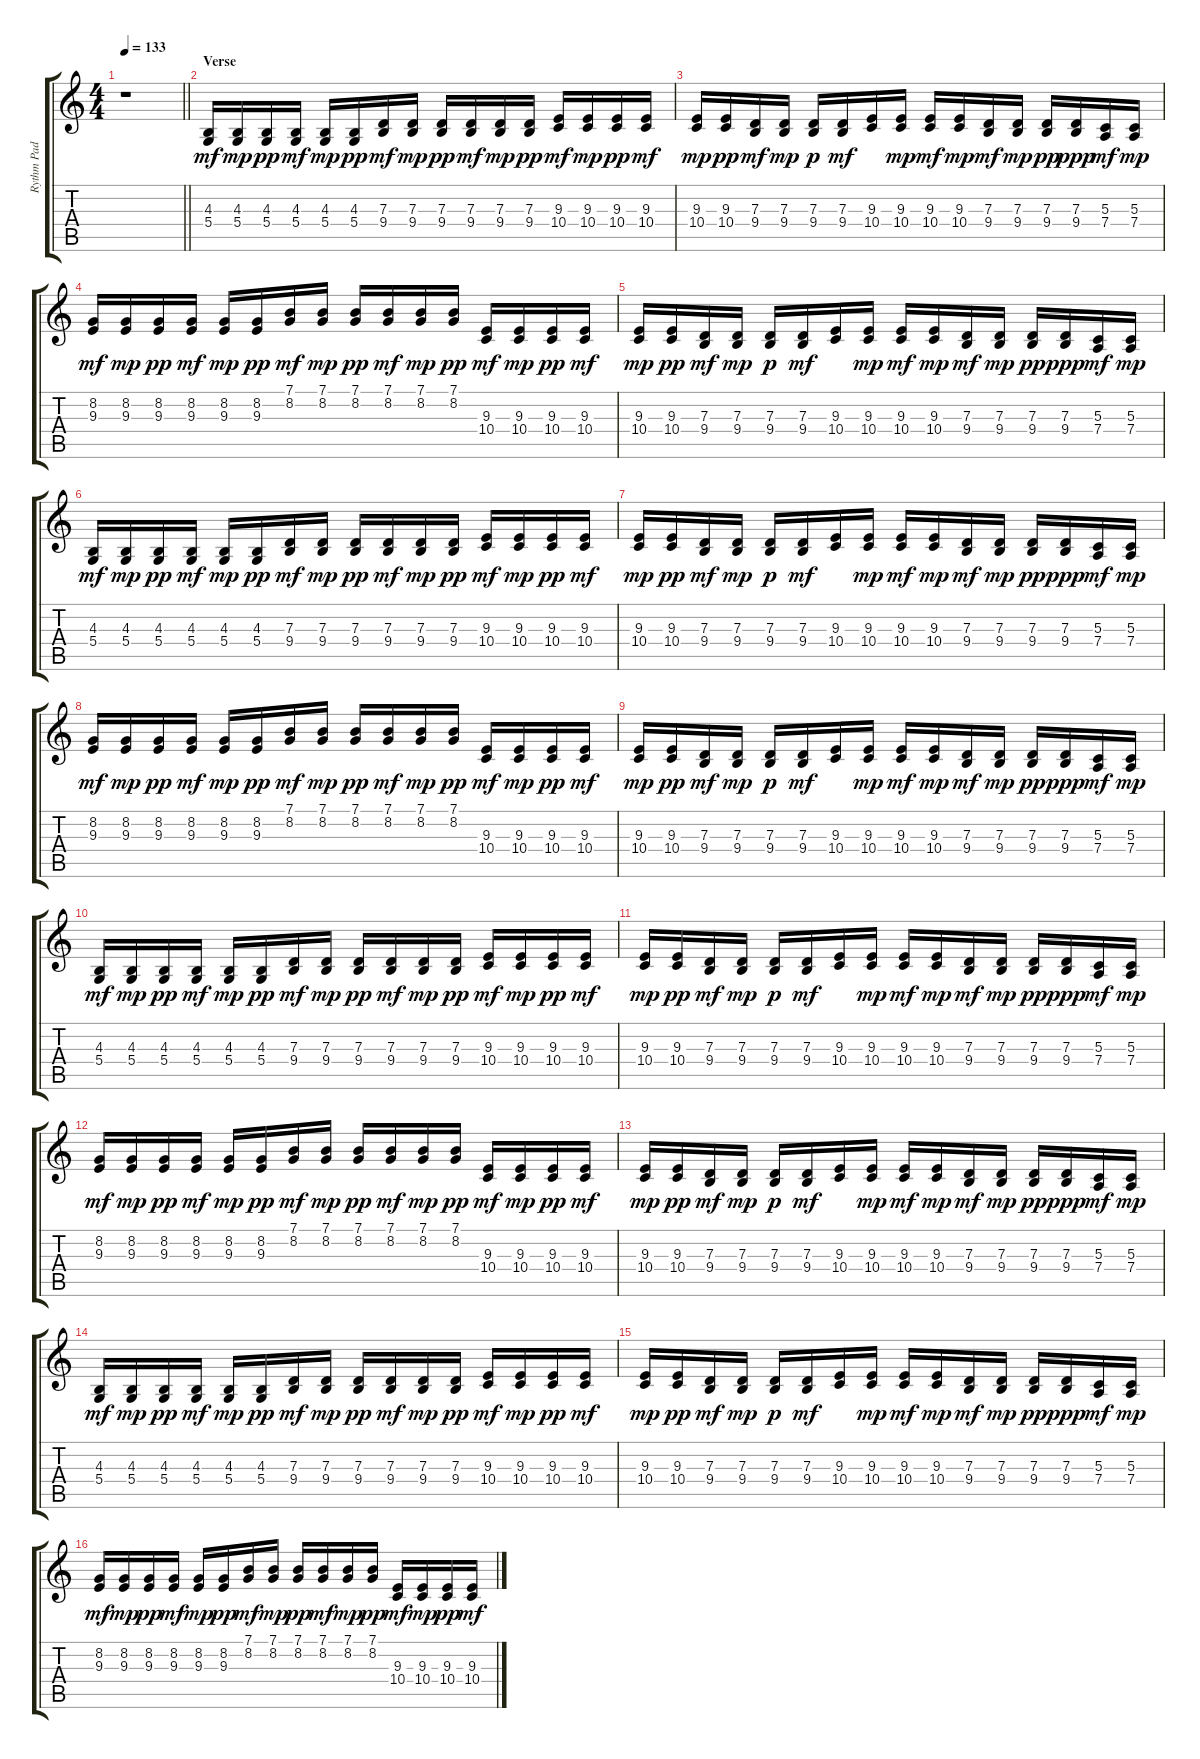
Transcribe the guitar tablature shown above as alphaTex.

\track ("Rythm Pad 1" "Rythm Pad ") {instrument electricpiano2}
\staff {score tabs}
\tuning (E4 B3 G3 D3 A2 E2) {hide}
\ts (4 4)
\tempo 133
\clef g2
\barLineRight lightlight
\ks c
r.1{dy mf} |
\section ("" "Verse")
(4.3 5.4).16 (4.3 5.4).16{dy mp} (4.3 5.4).16{dy pp} (4.3 5.4).16{dy mf} (4.3 5.4).16{dy mp} (4.3 5.4).16{dy pp} (7.3 9.4).16{dy mf} (7.3 9.4).16{dy mp} (7.3 9.4).16{dy pp} (7.3 9.4).16{dy mf} (7.3 9.4).16{dy mp} (7.3 9.4).16{dy pp} (9.3 10.4).16{dy mf} (9.3 10.4).16{dy mp} (9.3 10.4).16{dy pp} (9.3 10.4).16{dy mf} |
(9.3 10.4).16{dy mp} (9.3 10.4).16{dy pp} (7.3 9.4).16{dy mf} (7.3 9.4).16{dy mp} (7.3 9.4).16{dy p} (7.3 9.4).16{dy mf} (9.3 10.4).16 (9.3 10.4).16{dy mp} (9.3 10.4).16{dy mf} (9.3 10.4).16{dy mp} (7.3 9.4).16{dy mf} (7.3 9.4).16{dy mp} (7.3 9.4).16{dy pp} (7.3 9.4).16{dy ppp} (5.3 7.4).16{dy mf} (5.3 7.4).16{dy mp} |
(8.2 9.3).16{dy mf} (8.2 9.3).16{dy mp} (8.2 9.3).16{dy pp} (8.2 9.3).16{dy mf} (8.2 9.3).16{dy mp} (8.2 9.3).16{dy pp} (7.1 8.2).16{dy mf} (7.1 8.2).16{dy mp} (7.1 8.2).16{dy pp} (7.1 8.2).16{dy mf} (7.1 8.2).16{dy mp} (7.1 8.2).16{dy pp} (9.3 10.4).16{dy mf} (9.3 10.4).16{dy mp} (9.3 10.4).16{dy pp} (9.3 10.4).16{dy mf} |
(9.3 10.4).16{dy mp} (9.3 10.4).16{dy pp} (7.3 9.4).16{dy mf} (7.3 9.4).16{dy mp} (7.3 9.4).16{dy p} (7.3 9.4).16{dy mf} (9.3 10.4).16 (9.3 10.4).16{dy mp} (9.3 10.4).16{dy mf} (9.3 10.4).16{dy mp} (7.3 9.4).16{dy mf} (7.3 9.4).16{dy mp} (7.3 9.4).16{dy pp} (7.3 9.4).16{dy ppp} (5.3 7.4).16{dy mf} (5.3 7.4).16{dy mp} |
(4.3 5.4).16{dy mf} (4.3 5.4).16{dy mp} (4.3 5.4).16{dy pp} (4.3 5.4).16{dy mf} (4.3 5.4).16{dy mp} (4.3 5.4).16{dy pp} (7.3 9.4).16{dy mf} (7.3 9.4).16{dy mp} (7.3 9.4).16{dy pp} (7.3 9.4).16{dy mf} (7.3 9.4).16{dy mp} (7.3 9.4).16{dy pp} (9.3 10.4).16{dy mf} (9.3 10.4).16{dy mp} (9.3 10.4).16{dy pp} (9.3 10.4).16{dy mf} |
(9.3 10.4).16{dy mp} (9.3 10.4).16{dy pp} (7.3 9.4).16{dy mf} (7.3 9.4).16{dy mp} (7.3 9.4).16{dy p} (7.3 9.4).16{dy mf} (9.3 10.4).16 (9.3 10.4).16{dy mp} (9.3 10.4).16{dy mf} (9.3 10.4).16{dy mp} (7.3 9.4).16{dy mf} (7.3 9.4).16{dy mp} (7.3 9.4).16{dy pp} (7.3 9.4).16{dy ppp} (5.3 7.4).16{dy mf} (5.3 7.4).16{dy mp} |
(8.2 9.3).16{dy mf} (8.2 9.3).16{dy mp} (8.2 9.3).16{dy pp} (8.2 9.3).16{dy mf} (8.2 9.3).16{dy mp} (8.2 9.3).16{dy pp} (7.1 8.2).16{dy mf} (7.1 8.2).16{dy mp} (7.1 8.2).16{dy pp} (7.1 8.2).16{dy mf} (7.1 8.2).16{dy mp} (7.1 8.2).16{dy pp} (9.3 10.4).16{dy mf} (9.3 10.4).16{dy mp} (9.3 10.4).16{dy pp} (9.3 10.4).16{dy mf} |
(9.3 10.4).16{dy mp} (9.3 10.4).16{dy pp} (7.3 9.4).16{dy mf} (7.3 9.4).16{dy mp} (7.3 9.4).16{dy p} (7.3 9.4).16{dy mf} (9.3 10.4).16 (9.3 10.4).16{dy mp} (9.3 10.4).16{dy mf} (9.3 10.4).16{dy mp} (7.3 9.4).16{dy mf} (7.3 9.4).16{dy mp} (7.3 9.4).16{dy pp} (7.3 9.4).16{dy ppp} (5.3 7.4).16{dy mf} (5.3 7.4).16{dy mp} |
(4.3 5.4).16{dy mf} (4.3 5.4).16{dy mp} (4.3 5.4).16{dy pp} (4.3 5.4).16{dy mf} (4.3 5.4).16{dy mp} (4.3 5.4).16{dy pp} (7.3 9.4).16{dy mf} (7.3 9.4).16{dy mp} (7.3 9.4).16{dy pp} (7.3 9.4).16{dy mf} (7.3 9.4).16{dy mp} (7.3 9.4).16{dy pp} (9.3 10.4).16{dy mf} (9.3 10.4).16{dy mp} (9.3 10.4).16{dy pp} (9.3 10.4).16{dy mf} |
(9.3 10.4).16{dy mp} (9.3 10.4).16{dy pp} (7.3 9.4).16{dy mf} (7.3 9.4).16{dy mp} (7.3 9.4).16{dy p} (7.3 9.4).16{dy mf} (9.3 10.4).16 (9.3 10.4).16{dy mp} (9.3 10.4).16{dy mf} (9.3 10.4).16{dy mp} (7.3 9.4).16{dy mf} (7.3 9.4).16{dy mp} (7.3 9.4).16{dy pp} (7.3 9.4).16{dy ppp} (5.3 7.4).16{dy mf} (5.3 7.4).16{dy mp} |
(8.2 9.3).16{dy mf} (8.2 9.3).16{dy mp} (8.2 9.3).16{dy pp} (8.2 9.3).16{dy mf} (8.2 9.3).16{dy mp} (8.2 9.3).16{dy pp} (7.1 8.2).16{dy mf} (7.1 8.2).16{dy mp} (7.1 8.2).16{dy pp} (7.1 8.2).16{dy mf} (7.1 8.2).16{dy mp} (7.1 8.2).16{dy pp} (9.3 10.4).16{dy mf} (9.3 10.4).16{dy mp} (9.3 10.4).16{dy pp} (9.3 10.4).16{dy mf} |
(9.3 10.4).16{dy mp} (9.3 10.4).16{dy pp} (7.3 9.4).16{dy mf} (7.3 9.4).16{dy mp} (7.3 9.4).16{dy p} (7.3 9.4).16{dy mf} (9.3 10.4).16 (9.3 10.4).16{dy mp} (9.3 10.4).16{dy mf} (9.3 10.4).16{dy mp} (7.3 9.4).16{dy mf} (7.3 9.4).16{dy mp} (7.3 9.4).16{dy pp} (7.3 9.4).16{dy ppp} (5.3 7.4).16{dy mf} (5.3 7.4).16{dy mp} |
(4.3 5.4).16{dy mf} (4.3 5.4).16{dy mp} (4.3 5.4).16{dy pp} (4.3 5.4).16{dy mf} (4.3 5.4).16{dy mp} (4.3 5.4).16{dy pp} (7.3 9.4).16{dy mf} (7.3 9.4).16{dy mp} (7.3 9.4).16{dy pp} (7.3 9.4).16{dy mf} (7.3 9.4).16{dy mp} (7.3 9.4).16{dy pp} (9.3 10.4).16{dy mf} (9.3 10.4).16{dy mp} (9.3 10.4).16{dy pp} (9.3 10.4).16{dy mf} |
(9.3 10.4).16{dy mp} (9.3 10.4).16{dy pp} (7.3 9.4).16{dy mf} (7.3 9.4).16{dy mp} (7.3 9.4).16{dy p} (7.3 9.4).16{dy mf} (9.3 10.4).16 (9.3 10.4).16{dy mp} (9.3 10.4).16{dy mf} (9.3 10.4).16{dy mp} (7.3 9.4).16{dy mf} (7.3 9.4).16{dy mp} (7.3 9.4).16{dy pp} (7.3 9.4).16{dy ppp} (5.3 7.4).16{dy mf} (5.3 7.4).16{dy mp} |
(8.2 9.3).16{dy mf} (8.2 9.3).16{dy mp} (8.2 9.3).16{dy pp} (8.2 9.3).16{dy mf} (8.2 9.3).16{dy mp} (8.2 9.3).16{dy pp} (7.1 8.2).16{dy mf} (7.1 8.2).16{dy mp} (7.1 8.2).16{dy pp} (7.1 8.2).16{dy mf} (7.1 8.2).16{dy mp} (7.1 8.2).16{dy pp} (9.3 10.4).16{dy mf} (9.3 10.4).16{dy mp} (9.3 10.4).16{dy pp} (9.3 10.4).16{dy mf}
